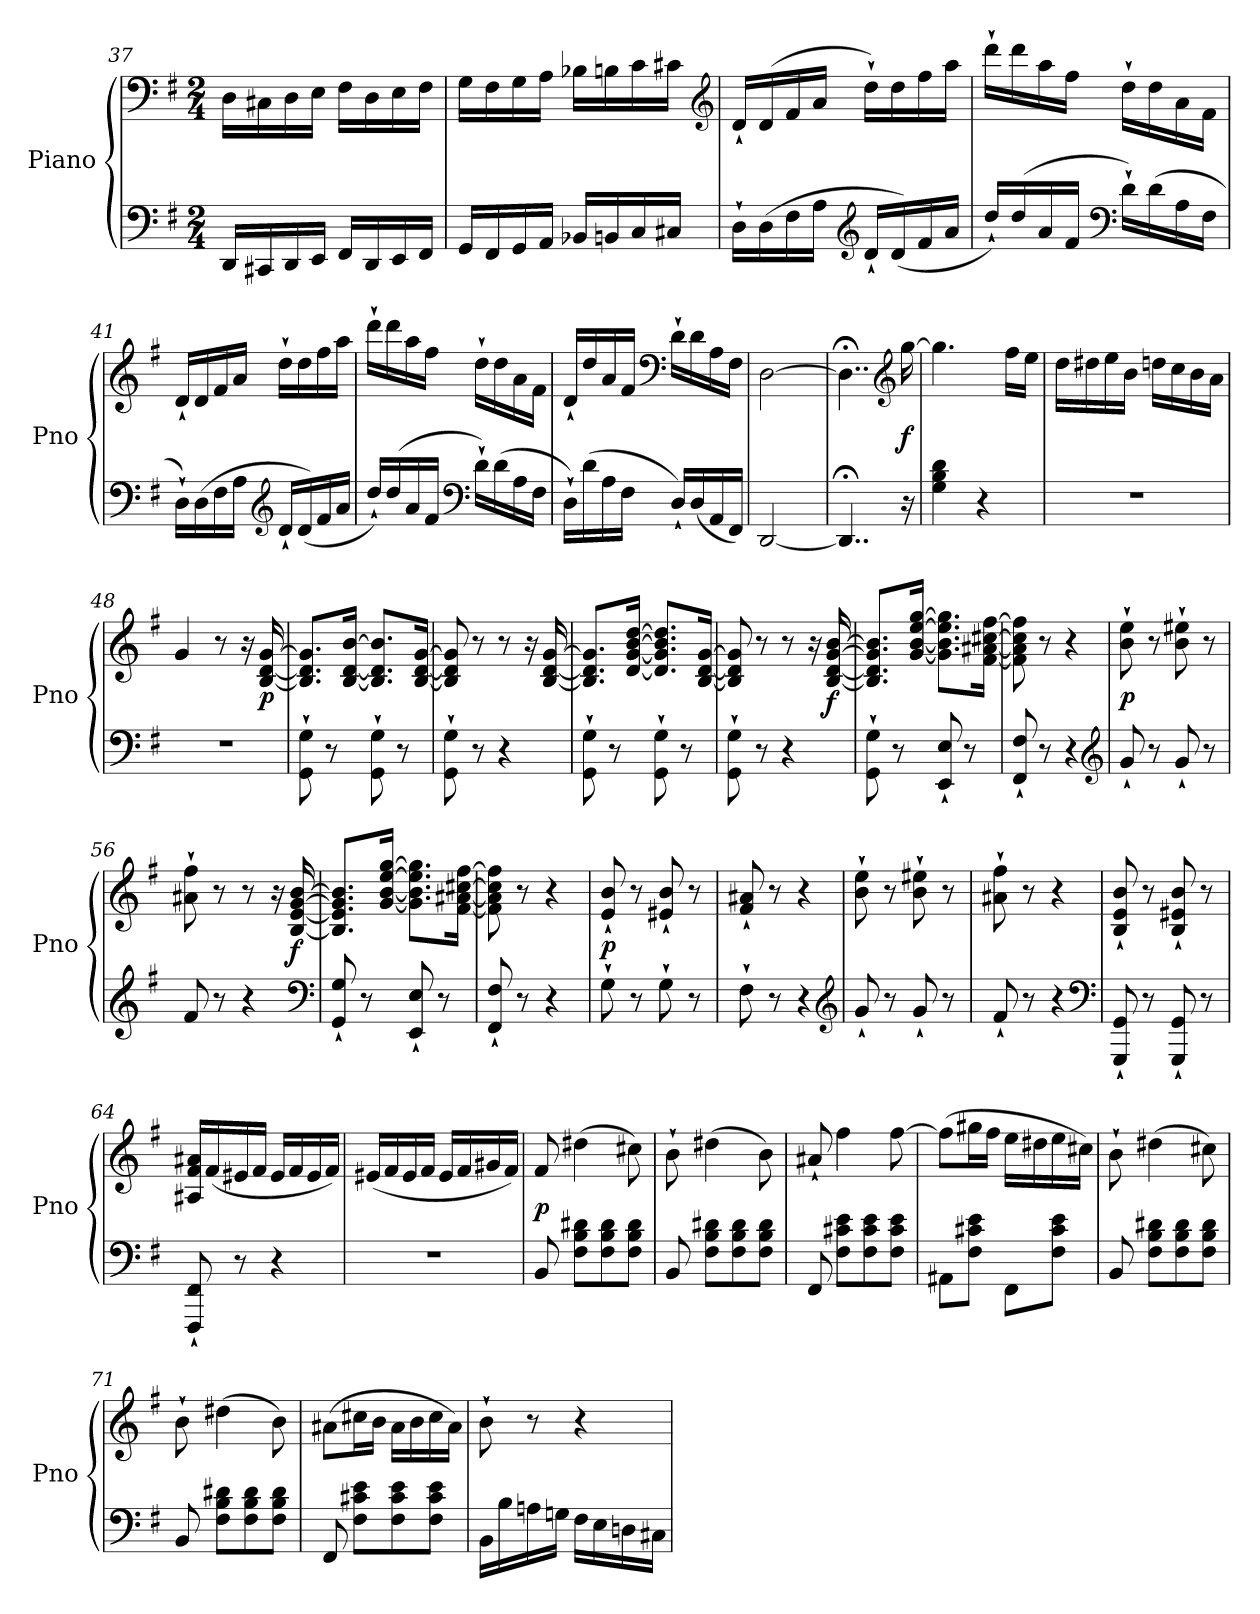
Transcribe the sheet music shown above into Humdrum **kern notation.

**kern	**kern	**dynam
*part1	*part1	*part1
*staff2	*staff1	*staff1/2
*I"Piano	*	*
*I'Pno	*	*
*clefF4	*clefF4	*
*k[f#]	*k[f#]	*
*G:	*G:	*
*M2/4	*M2/4	*
=37	=37	=37
16DD/LL	16D\LL	.
16CC#X/	16C#X\	.
16DD/	16D\	.
16EE/JJ	16E\JJ	.
16FF#/LL	16F#\LL	.
16DD/	16D\	.
16EE/	16E\	.
16FF#/JJ	16F#\JJ	.
=38	=38	=38
16GG/LL	16G\LL	.
16FF#/	16F#\	.
16GG/	16G\	.
16AA/JJ	16A\JJ	.
16BB-X/LL	16B-X\LL	.
16BBn/	16Bn\	.
16C/	16c\	.
16C#X/JJ	16c#X\JJ	.
*	*clefG2	*
=39	=39	=39
16D`\LL	16d`/LL	.
(16D\	(16d/	.
16F#\	16f#/	.
16A\JJ	16a/JJ	.
*clefG2	*	*
16d`/LL	16dd`\LL)	.
(16d/)	16dd\	.
16f#/	16ff#\	.
16a/JJ	16aa\JJ	.
=40	=40	=40
16dd`/LL)	16ddd`\LL	.
(16dd/	16ddd\	.
16a/	16aa\	.
16f#/JJ	16ff#\JJ	.
*clefF4	*	*
16d`\LL)	16dd`\LL	.
(16d\	16dd\	.
16A\	16a\	.
16F#\JJ	16f#\JJ	.
=41	=41	=41
16D`\LL)	16d`/LL	.
(16D\	16d/	.
16F#\	16f#/	.
16A\JJ	16a/JJ	.
*clefG2	*	*
16d`/LL	16dd`\LL	.
(16d/)	16dd\	.
16f#/	16ff#\	.
16a/JJ	16aa\JJ	.
=42	=42	=42
16dd`/LL)	16ddd`\LL	.
(16dd/	16ddd\	.
16a/	16aa\	.
16f#/JJ	16ff#\JJ	.
*clefF4	*	*
16d`\LL)	16dd`\LL	.
(16d\	16dd\	.
16A\	16a\	.
16F#\JJ	16f#\JJ	.
=43	=43	=43
16D`\LL)	16d`/LL	.
(16d\	16dd/	.
16A\	16a/	.
16F#\JJ	16f#/JJ	.
*	*clefF4	*
16D`/LL)	16d`\LL	.
(16D/	16d\	.
16AA/	16A\	.
16FF#/JJ)	16F#\JJ	.
=44	=44	=44
[2DD/	[2D\	.
=45	=45	=45
4..DD;</]	4..D;<\]	.
*	*clefG2	*
16r	[16gg\	f
=46	=46	=46
4G\ 4B\ 4d\	4.gg\]	.
4r	.	.
.	16ff#\LL	.
.	16ee\JJ	.
=47	=47	=47
2r	16dd\LL	.
.	16dd#X\	.
.	16ee\	.
.	16b\JJ	.
.	16ddn\LL	.
.	16cc\	.
.	16b\	.
.	16a\JJ	.
=48	=48	=48
2r	4g/	.
.	8r	.
.	16r	.
.	[16B/ [16d/ [16g/	p
=49	=49	=49
8GG`\ 8G`\	8.B]/ 8.d]/ 8.g]/L	.
8r	.	.
.	[16B/ [16d/ [16b/Jk	.
8GG`\ 8G`\	8.B]/ 8.d]/ 8.b]/L	.
8r	.	.
.	[16B/ [16d/ [16g/Jk	.
=50	=50	=50
8GG`\ 8G`\	8B]/ 8d]/ 8g]/	.
8r	8r	.
4r	8r	.
.	16r	.
.	[16B/ [16d/ [16g/	.
=51	=51	=51
8GG`\ 8G`\	8.B]/ 8.d]/ 8.g]/L	.
8r	.	.
.	[16d/ [16g/ [16b/ [16dd/Jk	.
8GG`\ 8G`\	8.d]/ 8.g]/ 8.b]/ 8.dd]/L	.
8r	.	.
.	[16B/ [16d/ [16g/Jk	.
=52	=52	=52
8GG`\ 8G`\	8B]/ 8d]/ 8g]/	.
8r	8r	.
4r	8r	.
.	16r	.
.	[16B/ [16d/ [16g/ [16b/	f
=53	=53	=53
8GG`\ 8G`\	8.B]/ 8.d]/ 8.g]/ 8.b]/L	.
8r	.	.
.	[16g/ [16b/ [16ee/ [16gg/Jk	.
8EE`/ 8E`/	8.g]\ 8.b]\ 8.ee]\ 8.gg]\L	.
8r	.	.
.	[16f#\ [16a#X\ [16cc#X\ [16ff#\Jk	.
=54	=54	=54
8FF#`/ 8F#`/	8f#]\ 8a#]\ 8cc#]\ 8ff#]\	.
8r	8r	.
4r	4r	.
*clefG2	*	*
=55	=55	=55
8g`/	8b`\ 8ee`\	p
8r	8r	.
8g`/	8b`\ 8ee#X`\	.
8r	8r	.
=56	=56	=56
8f#/	8a#X`\ 8ff#`\	.
8r	8r	.
4r	8r	.
.	16r	.
.	[16B/ [16e/ [16g/ [16b/	f
*clefF4	*	*
=57	=57	=57
8GG`/ 8G`/	8.B]/ 8.e]/ 8.g]/ 8.b]/L	.
8r	.	.
.	[16g/ [16b/ [16ee/ [16gg/Jk	.
8EE`/ 8E`/	8.g]\ 8.b]\ 8.ee]\ 8.gg]\L	.
8r	.	.
.	[16f#\ [16a#X\ [16cc#X\ [16ff#\Jk	.
=58	=58	=58
8FF#`/ 8F#`/	8f#]\ 8a#]\ 8cc#]\ 8ff#]\	.
8r	8r	.
4r	4r	.
=59	=59	=59
8G`\	8e`/ 8b`/	p
8r	8r	.
8G`\	8e#X`/ 8b`/	.
8r	8r	.
=60	=60	=60
8F#`\	8f#`/ 8a#X`/	.
8r	8r	.
4r	4r	.
*clefG2	*	*
=61	=61	=61
8g`/	8b`\ 8ee`\	.
8r	8r	.
8g`/	8b`\ 8ee#X`\	.
8r	8r	.
=62	=62	=62
8f#`/	8a#X`\ 8ff#`\	.
8r	8r	.
4r	4r	.
*clefF4	*	*
=63	=63	=63
8GGG`/ 8GG`/	8B`/ 8e`/ 8b`/	.
8r	8r	.
8GGG`/ 8GG`/	8B`/ 8e#X`/ 8b`/	.
8r	8r	.
=64	=64	=64
8FFF#`/ 8FF#`/	16A#X/ 16f#/ 16a#X/LL	.
.	(16f#/	.
8r	16e#X/	.
.	16f#/JJ	.
4r	16e#/LL	.
.	16f#/	.
.	16e#/	.
.	16f#/JJ)	.
=65	=65	=65
2r	(16e#X/LL	.
.	16f#/	.
.	16e#/	.
.	16f#/JJ	.
.	16e#/LL	.
.	16f#/	.
.	16g#X/	.
.	16f#/JJ)	.
=66	=66	=66
8BB/	8f#/	p
8F#\ 8B\ 8d#X\L	(4dd#X\	.
8F#\ 8B\ 8d#\	.	.
8F#\ 8B\ 8d#\J	8cc#X\)	.
=67	=67	=67
8BB/	8b`\	.
8F#\ 8B\ 8d#X\L	(4dd#X\	.
8F#\ 8B\ 8d#\	.	.
8F#\ 8B\ 8d#\J	8b\)	.
=68	=68	=68
8FF#/	8a#X`/	.
8F#\ 8c#X\ 8e\L	4ff#\	.
8F#\ 8c#\ 8e\	.	.
8F#\ 8c#\ 8e\J	[8ff#\	.
=69	=69	=69
8AA#X\L	(8ff#\L]	.
8F#\ 8c#X\ 8e\J	16gg#X\L	.
.	16ff#\JJ	.
8FF#\L	16ee\LL	.
.	16dd#X\	.
8F#\ 8c#\ 8e\J	16ee\	.
.	16cc#X\JJ)	.
=70	=70	=70
8BB/	8b`\	.
8F#\ 8B\ 8d#X\L	(4dd#X\	.
8F#\ 8B\ 8d#\	.	.
8F#\ 8B\ 8d#\J	8cc#X\)	.
=71	=71	=71
8BB/	8b`\	.
8F#\ 8B\ 8d#X\L	(4dd#X\	.
8F#\ 8B\ 8d#\	.	.
8F#\ 8B\ 8d#\J	8b\)	.
=72	=72	=72
8FF#/	(8a#X\L	.
8F#\ 8c#X\ 8e\L	16cc#X\L	.
.	16b\JJ	.
8F#\ 8c#\ 8e\	16a#\LL	.
.	16b\	.
8F#\ 8c#\ 8e\J	16cc#\	.
.	16a#\JJ)	.
=73	=73	=73
16BB\LL	8b`\	.
16B\	.	.
16An\	8r	.
16Gn\JJ	.	.
16F#\LL	4r	.
16E\	.	.
16Dn\	.	.
16C#X\JJ	.	.
=	=	=
*-	*-	*-
